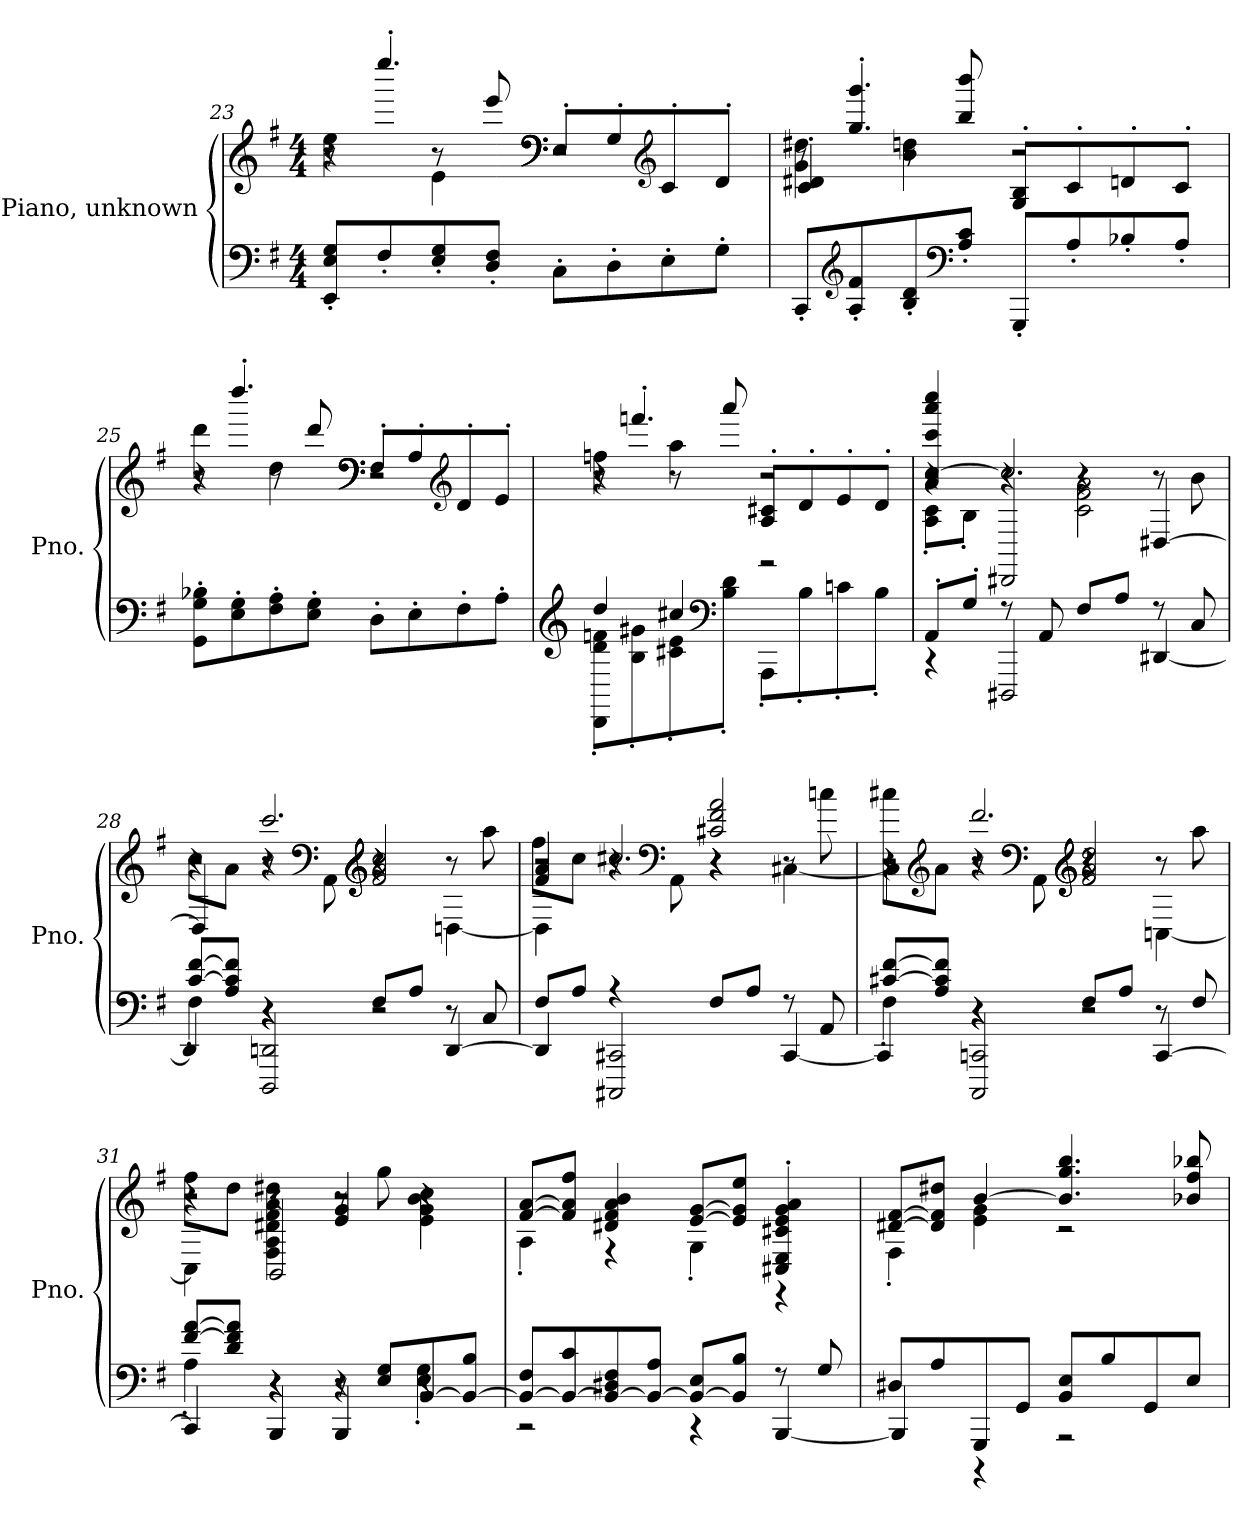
**kern	**kern
*part1	*part1
*staff2	*staff1
*I"Piano, unknown	*
*I'Pno.	*
!!LO:LB:g=z
*clefF4	*clefG2
*k[f#]	*k[f#]
*M4/4	*M4/4
=23	=23
*	*^
*	*	*^
8EE/' 8E/' 8G/'L	8r	4ee\	4r
8F#'/	4.eeee'/	.	.
8E/' 8G/'	.	4e\	8r
8D/' 8F#/'J	.	.	8eee/
*	*clefF4	*	*
8C'\L	2r	2r	8E'/L
8D'\	.	.	8G'/
*	*clefG2	*	*
8E'\	.	.	8c'/
8G'\J	.	.	8d'/J
=24	=24	=24	=24
8CC'/L	8r	4g\ 4dd#X\	4c/' 4d#X/'
*clefG2	*	*	*
8A/' 8f#/'	4.gg/' 4.ggg/'	.	.
8B/' 8d/'	.	4b\ 4ddn\	8r
*clefF4	*	*	*
8A/' 8c/'J	.	.	8bb/ 8bbb/
8GGG'/L	2r	2r	8G/' 8B/'L
8A'/	.	.	8c'/
8B-X'/	.	.	8dn'/
8A'/J	.	.	8c'/J
=25	=25	=25	=25
8GG\' 8G\' 8B-X\'L	8r	4ddd\	4r
8E\' 8G\'	4.dddd'/	.	.
8F#\' 8A\'	.	4dd\	8r
8E\' 8G\'J	.	.	8ddd/
*	*clefF4	*	*
8D'\L	2r	2r	8F#'/L
8E'\	.	.	8A'/
*	*clefG2	*	*
8F#'\	.	.	8d'/
8A'\J	.	.	8e'/J
!!LO:LB:g=z	!!	!!
=26	=26	=26	=26
*clefG2	*	*	*
*^	*	*	*
4dd/	8DD\' 8d\' 8fn\'L	8r	4ffn\	4r
.	8B\' 8g#X\'	4.fffn'/	.	.
4cc#X/	8c#X\' 8e\'	.	4aa\	8r
*clefF4	*	*	*	*
.	8B\' 8d\'J	.	.	8aaa/
2r	8AAA'\L	2r	2r	8A/' 8c#X/'L
.	8B'\	.	.	8d'/
.	8cn'\	.	.	8e'/
.	8B'\J	.	.	8d'/J
=27	=27	=27	=27	=27
*	*	*	*	*^
8AA'/L	4r	4a/ [4cc/ 4ccc/ 4aaa/ 4cccc/	8A\' 8c\'L	4r	2r
8G'/J	.	.	8B'\J	.	.
8r	2DDD#X/	2.cc/]	4r	2DD#X/	.
8AA/	.	.	.	.	.
8F#/L	.	.	4r	.	2c\ 2f#\ 2a\
8A/J	.	.	.	.	.
8r	[4DD#X/	.	8r	[4D#X/	.
8C/	.	.	8b\	.	.
=28	=28	=28	=28	=28	=28
*	*^	*	*	*	*
[8c/ [8f#/L	4F#'\	4DD#/]	4r	8cc\L	4D#/]	2r
8A/ 8c/] 8f#/]J	.	.	.	8a\J	.	.
4r	4r	2DDD/ 2DDn/	2.ccc/	8r	4r	.
*	*	*	*clefF4	*	*	*
.	.	.	.	8AA\	.	.
*	*	*	*clefG2	*	*	*
8F#/L	2r	.	.	4r	2f#/ 2a/ 2cc/	4r
8A/J	.	.	.	.	.	.
8r	.	[4DD/	.	8r	.	[4Dn\
8C/	.	.	.	8aa\	.	.
*	*v	*v	*	*	*	*
!!LO:LB:g=z	!!	!!	!!
=29	=29	=29	=29	=29	=29
8F#/L	4DD/]	4f#/ 4a/	8ff#\L	2r	4D\]
8A/J	.	.	8cc\J	.	.
4r	2CCC#X/ 2CC#X/	2.cc#X/	8r	.	4r
*	*	*clefF4	*	*	*
.	.	.	8AA\	.	.
8F#/L	.	.	4r	2c#X/ 2f#/ 2a/	4r
8A/J	.	.	.	.	.
8r	[4CC#/	.	8r	.	[4C#X\
8AA/	.	.	8ccn\	.	.
=30	=30	=30	=30	=30	=30
*	*^	*	*	*	*
[8c#X/ [8f#/L	4F#'\	4CC#/]	4r	8cc#X\L	2r	4C#\]
*	*	*	*clefG2	*	*	*
8A/ 8c#/] 8f#/]J	.	.	.	8a\J	.	.
4r	4r	2CCC/ 2CCn/	2.ddd/	8r	.	4r
*	*	*	*clefF4	*	*	*
.	.	.	.	8AA\	.	.
*	*	*	*clefG2	*	*	*
8F#/L	2r	.	.	4r	2f#/ 2a/ 2dd/	4r
8A/J	.	.	.	.	.	.
8r	.	[4CC/	.	8r	.	[4Cn\
8F#/	.	.	.	8aa\	.	.
=31	=31	=31	=31	=31	=31	=31
[8f#/ [8a/L	4A'\	4CC/]	4r	8ff#\L	2r	4C\]
8d/ 8f#/] 8a/]J	.	.	.	8dd\J	.	.
4BBB/	4r	4r	2BB/	4F#\ 4A\ 4d#X\ 4f#\ 4a\ 4dd#X\	.	4r
8r	4r	4BBB/	.	8r	4e/ 4g/	2r
8E/ 8G/L	.	.	.	8gg\	.	.
[8BB/	4E\' 4G\'	4r	4r	4e\ 4g\ 4b\ 4cc\	4r	.
8BB/_ 8B/J	.	.	.	.	.	.
*	*v	*v	*	*	*	*
*	*	*	*v	*v	*v
!!LO:LB:g=z
=32	=32	=32	=32
8BB/_ 8F#/L	2r	[8f#/ [8a/L	4A'\
8BB/_ 8c/	.	8f#/] 8a/] 8ff#/J	.
8BB/_ 8D#X/ 8F#/	.	4d#X/ 4f#/ 4a/ 4b/	4r
8BB/_ 8A/J	.	.	.
8BB/_ 8E/L	4r	[8e/ [8g/L	4G'\
8BB/] 8B/J	.	8e/] 8g/] 8ee/J	.
8r	[4BBB/	4C#X/' 4E/' 4c#X/' 4e/' 4g/' 4a/'	4r
8G/	.	.	.
=33	=33	=33	=33
8D#X/L	4BBB/]	[8d#X/ [8f#/L	4F#'\
8A/	.	8d#/] 8f#/] 8dd#X/J	.
8GGG/	4r	[4b/	4e\ 4g\
8GG/J	.	.	.
8BB/ 8E/L	2r	4.b/] 4.gg/ 4.bb/	2r
8B/	.	.	.
8GG/	.	.	.
8E/J	.	8b-X/ 8ff#/ 8bb-X/	.
*v	*v	*	*
*	*v	*v
=	=
*-	*-
